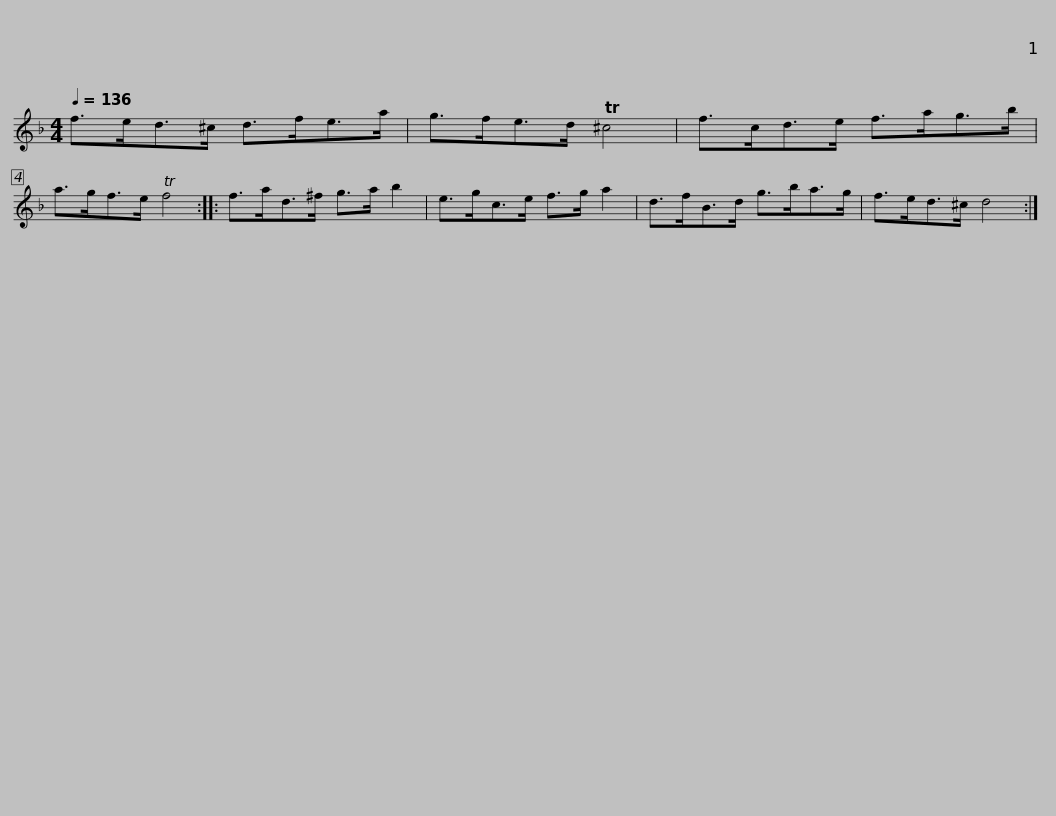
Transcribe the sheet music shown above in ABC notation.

X:1
L:1/8
Q:1/4=136
M:4/4
I:linebreak $
K:Dmin
V:1 treble
V:1
 f>ed>^c d>fe>a | g>fe>d T^c4 | f>cd>e f>ag>b | a>gf>e Tf4 :: f>ad>^f g>a b2 |$ %5
 e>gc>e f>g a2 | d>fB>d g>ba>g | f>ed>^c d4 :| %8
